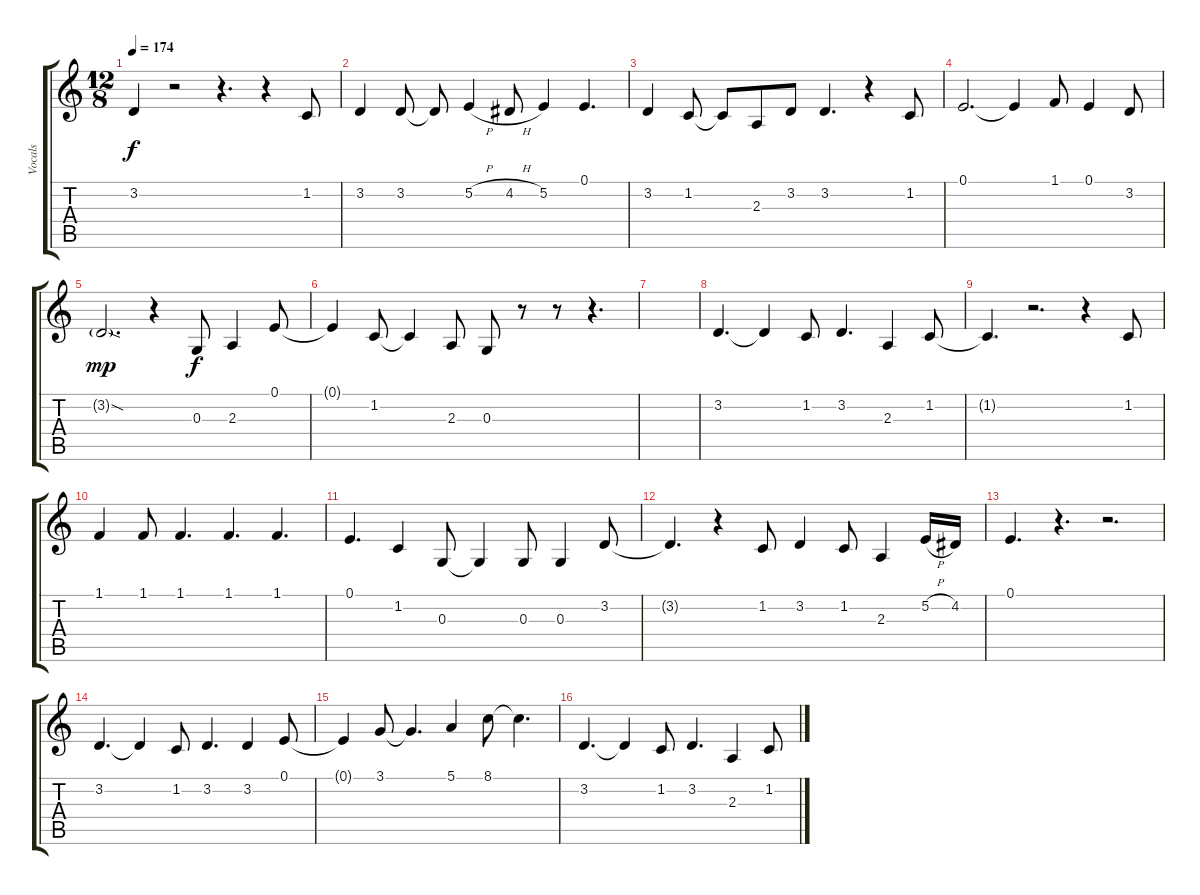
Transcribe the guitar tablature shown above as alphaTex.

\track ("Vocals" "Vocals") {instrument tenorsax}
\staff {score tabs}
\tuning (E4 B3 G3 D3 A2 E2) {hide}
\ts (12 8)
\tempo 174
\clef g2
\ks c
3.2{t}.4{dy f} r.2 r.4{d} r.4 1.2.8 |
3.2.4 3.2.8 3.2{t}.8 5.2{h}.4 4.2{h}.8 5.2.4 0.1.4{d} |
3.2.4 1.2.8 1.2{t}.8 2.3.8 3.2.8 3.2.4{d} r.4 1.2.8 |
0.1.2{d} 0.1{t}.4 1.1.8 0.1.4 3.2.8 |
3.2{sod g}.2{d dy mp} r.4 0.3.8{dy f} 2.3.4 0.1.8 |
0.1{t}.4 1.2.8 1.2{t}.4 2.3.8 0.3.8 r.8 r.8 r.4{d} |
|
3.2.4{d} 3.2{t}.4 1.2.8 3.2.4{d} 2.3.4 1.2.8 |
1.2{t}.4{d} r.2{d} r.4 1.2.8 |
1.1.4 1.1.8 1.1.4{d} 1.1.4{d} 1.1.4{d} |
0.1.4{d} 1.2.4 0.3.8 0.3{t}.4 0.3.8 0.3.4 3.2.8 |
3.2{t}.4{d} r.4 1.2.8 3.2.4 1.2.8 2.3.4 5.2{h}.16 4.2.16 |
0.1.4{d} r.4{d} r.2{d} |
3.2.4{d} 3.2{t}.4 1.2.8 3.2.4{d} 3.2.4 0.1.8 |
0.1{t}.4 3.1.8 3.1{t}.4{d} 5.1.4 8.1.8 8.1{t}.4{d} |
3.2.4{d} 3.2{t}.4 1.2.8 3.2.4{d} 2.3.4 1.2.8
